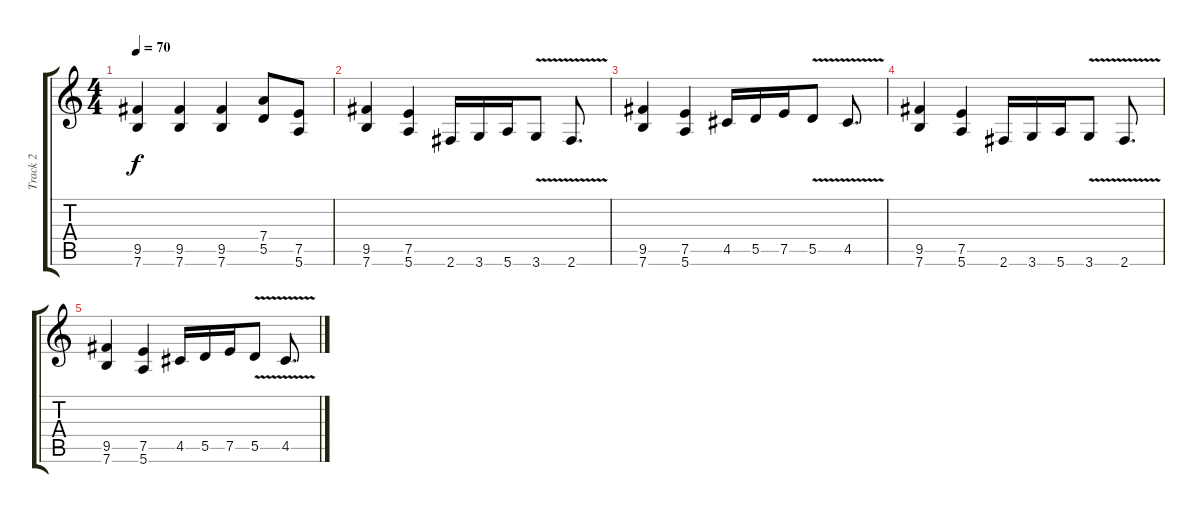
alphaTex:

\track ("Track 2" "Track 2") {instrument distortionguitar}
\staff {score tabs}
\tuning (E4 B3 G3 D3 A2 E2) {hide}
\ts (4 4)
\tempo 70
\clef g2
\ks c
(9.5 7.6).4{dy f} (9.5 7.6).4 (9.5 7.6).4 (7.4 5.5).8 (7.5 5.6).8 |
(9.5 7.6).4 (7.5 5.6).4 2.6.16 3.6.16 5.6.16 3.6{v}.8 2.6{v}.8{d} |
(9.5 7.6).4 (7.5 5.6).4 4.5.16 5.5.16 7.5.16 5.5{v}.8 4.5{v}.8{d} |
(9.5 7.6).4 (7.5 5.6).4 2.6.16 3.6.16 5.6.16 3.6{v}.8 2.6{v}.8{d} |
(9.5 7.6).4 (7.5 5.6).4 4.5.16 5.5.16 7.5.16 5.5{v}.8 4.5{v}.8{d}
